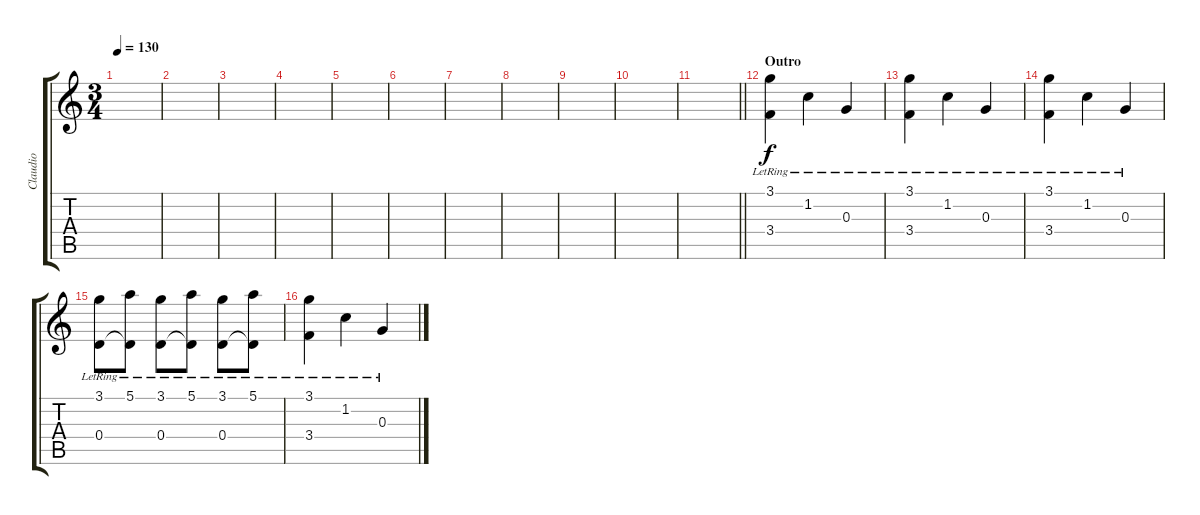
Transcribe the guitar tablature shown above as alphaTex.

\track ("Claudio" "Claudio") {instrument overdrivenguitar}
\staff {score tabs}
\tuning (E4 B3 G3 D3 A2 D2) {hide}
\ts (3 4)
\tempo 130
\clef g2
\ks c
|
|
|
|
|
|
|
|
|
|
\barLineRight lightlight
|
\section ("" "Outro")
(3.1{lr} 3.4{lr}).4{instrument electricguitarjazz} 1.2{lr}.4 0.3{lr}.4 |
(3.1{lr} 3.4{lr}).4 1.2{lr}.4 0.3{lr}.4 |
(3.1{lr} 3.4{lr}).4 1.2{lr}.4 0.3{lr}.4 |
(3.1{lr} 0.4{lr}).8 (5.1{lr} 0.4{t}).8 (3.1{lr} 0.4{lr}).8 (5.1{lr} 0.4{t}).8 (3.1{lr} 0.4{lr}).8 (5.1{lr} 0.4{t}).8 |
(3.1{lr} 3.4{lr}).4 1.2{lr}.4 0.3{lr}.4
